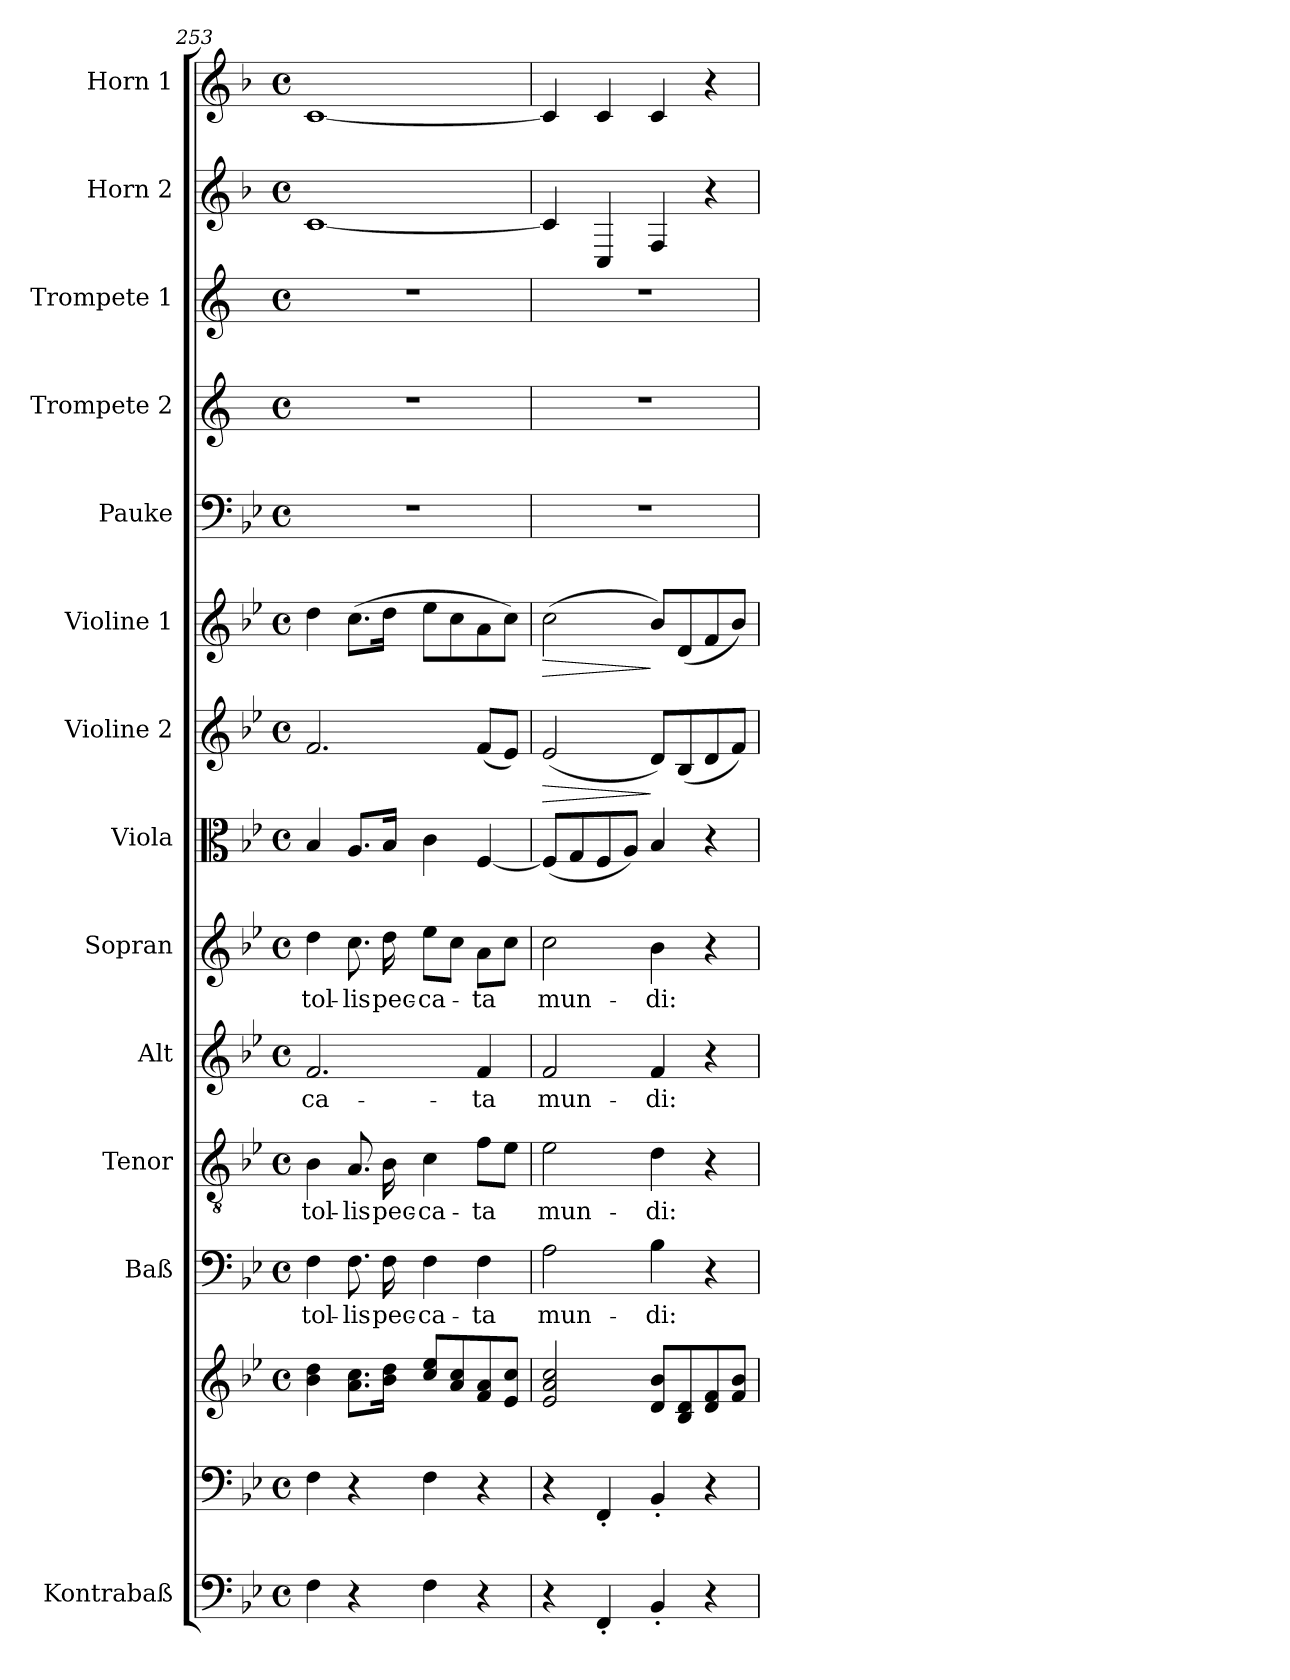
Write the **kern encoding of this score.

**kern	**kern	**kern	**kern	**text	**kern	**text	**kern	**text	**kern	**text	**kern	**kern	**dynam	**kern	**dynam	**kern	**kern	**kern	**kern	**kern
*part14	*part13	*part13	*part12	*part12	*part11	*part11	*part10	*part10	*part9	*part9	*part8	*part7	*part7	*part6	*part6	*part5	*part4	*part3	*part2	*part1
*staff15	*staff14	*staff13	*staff12	*staff12	*staff11	*staff11	*staff10	*staff10	*staff9	*staff9	*staff8	*staff7	*staff7	*staff6	*staff6	*staff5	*staff4	*staff3	*staff2	*staff1
*I"Kontrabaß	*	*	*I"Baß	*	*I"Tenor	*	*I"Alt	*	*I"Sopran	*	*I"Viola	*I"Violine 2	*	*I"Violine 1	*	*I"Pauke	*I"Trompete 2	*I"Trompete 1	*I"Horn 2	*I"Horn 1
*I'Kb.	*	*	*	*	*	*	*	*	*	*	*I'Vla.	*I'Vl. 2	*	*I'Vl. 1	*	*	*I'Tr. 2	*I'Tr. 1	*I'Hr. 2	*I'Hr. 1
*clefF4	*clefF4	*clefG2	*clefF4	*	*clefGv2	*	*clefG2	*	*clefG2	*	*clefC3	*clefG2	*	*clefG2	*	*clefF4	*clefG2	*clefG2	*clefG2	*clefG2
*ITrd7c12	*	*	*	*	*	*	*	*	*	*	*	*	*	*	*	*	*ITrd1c2	*ITrd1c2	*ITrd4c7	*ITrd4c7
*k[b-e-]	*k[b-e-]	*k[b-e-]	*k[b-e-]	*	*k[b-e-]	*	*k[b-e-]	*	*k[b-e-]	*	*k[b-e-]	*k[b-e-]	*	*k[b-e-]	*	*k[b-e-]	*k[b-e-]	*k[b-e-]	*k[b-e-]	*k[b-e-]
*B-:	*B-:	*B-:	*B-:	*	*B-:	*	*B-:	*	*B-:	*	*B-:	*B-:	*	*B-:	*	*B-:	*B-:	*B-:	*B-:	*B-:
*M4/4	*M4/4	*M4/4	*M4/4	*	*M4/4	*	*M4/4	*	*M4/4	*	*M4/4	*M4/4	*	*M4/4	*	*M4/4	*M4/4	*M4/4	*M4/4	*M4/4
*met(c)	*met(c)	*met(c)	*met(c)	*	*met(c)	*	*met(c)	*	*met(c)	*	*met(c)	*met(c)	*	*met(c)	*	*met(c)	*met(c)	*met(c)	*met(c)	*met(c)
=253	=253	=253	=253	=253	=253	=253	=253	=253	=253	=253	=253	=253	=253	=253	=253	=253	=253	=253	=253	=253
!	!	!	!	!LO:LY:b	!	!LO:LY:b	!	!LO:LY:b	!	!LO:LY:b	!	!	!	!	!	!	!	!	!	!
4FF\	4F\	4b-\ 4dd\	4F\	tol-	4B-\	tol-	2.f/	-ca-	4dd\	tol-	4B-/	2.f/	.	4dd\	.	1r	1r	1r	[1F	[1F
!	!	!	!	!LO:LY:b	!	!LO:LY:b	!	!	!	!LO:LY:b	!	!	!	!	!	!	!	!	!	!
4r	4r	8.a\ 8.cc\L	8.F\	-lis	8.A/	-lis	.	.	8.cc\	-lis	8.A/L	.	.	(>8.cc\L	.	.	.	.	.	.
!	!	!	!	!LO:LY:b	!	!LO:LY:b	!	!	!	!LO:LY:b	!	!	!	!	!	!	!	!	!	!
.	.	16b-\ 16dd\Jk	16F\	pec-	16B-\	pec-	.	.	16dd\	pec-	16B-/Jk	.	.	16dd\Jk	.	.	.	.	.	.
!	!	!	!	!LO:LY:b	!	!LO:LY:b	!	!	!	!LO:LY:b	!	!	!	!	!	!	!	!	!	!
4FF\	4F\	8cc/ 8ee-/L	4F\	-ca-	4c\	-ca-	.	.	8ee-\L	-ca-	4c\	.	.	8ee-\L	.	.	.	.	.	.
.	.	8a/ 8cc/	.	.	.	.	.	.	8cc\J	.	.	.	.	8cc\	.	.	.	.	.	.
!	!	!	!	!LO:LY:b	!	!LO:LY:b	!	!LO:LY:b	!	!LO:LY:b	!	!	!	!	!	!	!	!	!	!
4r	4r	8f/ 8a/	4F\	-ta	8f\L	-ta	4f/	-ta	8a\L	-ta	[4F/	(<8f/L	.	8a\	.	.	.	.	.	.
.	.	8e-/ 8cc/J	.	.	8e-\J	.	.	.	8cc\J	.	.	8e-/J)	.	8cc\J)	.	.	.	.	.	.
!!LO:PB:g=z
=254	=254	=254	=254	=254	=254	=254	=254	=254	=254	=254	=254	=254	=254	=254	=254	=254	=254	=254	=254	=254
!	!	!	!	!LO:LY:b	!	!LO:LY:b	!	!LO:LY:b	!	!LO:LY:b	!	!	!LO:HP:b	!	!LO:HP:b	!	!	!	!	!
4r	4r	2e-/ 2a/ 2cc/	2A\	mun-	2e-\	mun-	2f/	mun-	2cc\	mun-	(<8F/L]	(<2e-/	>	(>2cc\	>	1r	1r	1r	4F/]	4F/]
.	.	.	.	.	.	.	.	.	.	.	8G/	.	.	.	.	.	.	.	.	.
4FFF'</	4FF'</	.	.	.	.	.	.	.	.	.	8F/	.	.	.	.	.	.	.	4FF/	4F/
.	.	.	.	.	.	.	.	.	.	.	8A/J)	.	.	.	.	.	.	.	.	.
!	!	!	!	!LO:LY:b	!	!LO:LY:b	!	!LO:LY:b	!	!LO:LY:b	!	!	!	!	!	!	!	!	!	!
4BBB-'</	4BB-'</	8d/ 8b-/L	4B-\	-di:	4d\	-di:	4f/	-di:	4b-\	-di:	4B-/	8d/L)	]	8b-/L)	]	.	.	.	4BB-/	4F/
.	.	8B-/ 8d/	.	.	.	.	.	.	.	.	.	(<8B-/	.	(<8d/	.	.	.	.	.	.
4r	4r	8d/ 8f/	4r	.	4r	.	4r	.	4r	.	4r	8d/	.	8f/	.	.	.	.	4r	4r
.	.	8f/ 8b-/J	.	.	.	.	.	.	.	.	.	8f/J)	.	8b-/J)	.	.	.	.	.	.
=	=	=	=	=	=	=	=	=	=	=	=	=	=	=	=	=	=	=	=	=
*-	*-	*-	*-	*-	*-	*-	*-	*-	*-	*-	*-	*-	*-	*-	*-	*-	*-	*-	*-	*-
